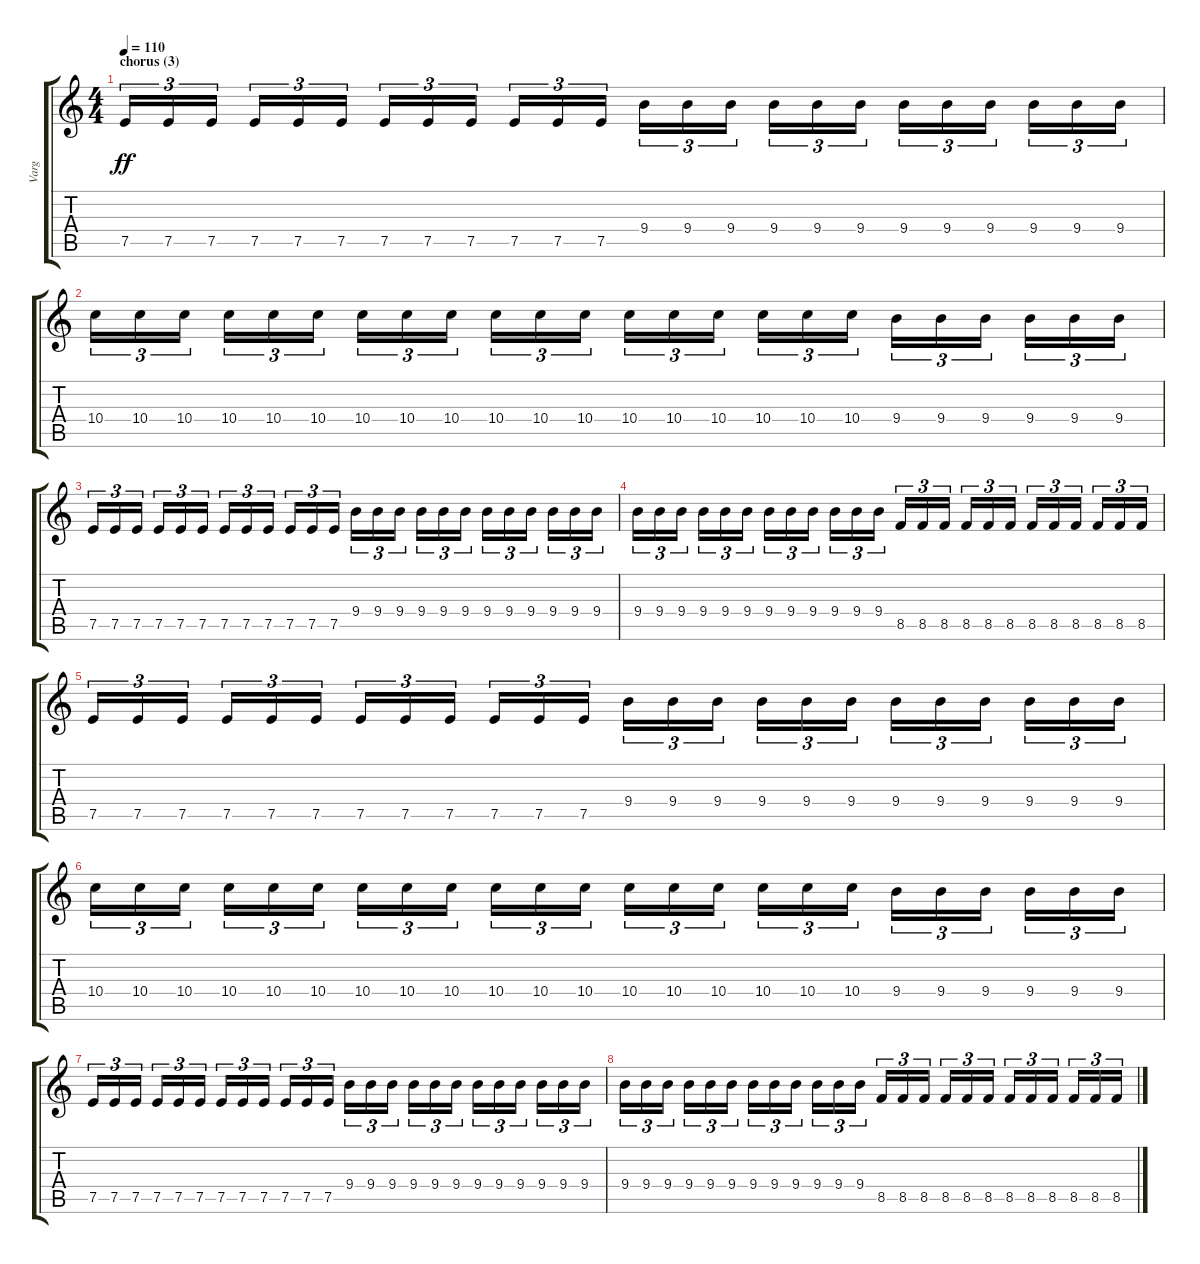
\track ("Varg" "Varg") {instrument distortionguitar}
\staff {score tabs}
\tuning (E4 B3 G3 D3 A2 E2) {hide}
\ts (4 4)
\section ("" "chorus (3)")
\tempo 110
\clef g2
\ks c
7.5.16{tu (3 2) dy ff} 7.5.16{tu (3 2)} 7.5.16{tu (3 2) beam splitsecondary} 7.5.16{tu (3 2)} 7.5.16{tu (3 2)} 7.5.16{tu (3 2)} 7.5.16{tu (3 2)} 7.5.16{tu (3 2)} 7.5.16{tu (3 2) beam splitsecondary} 7.5.16{tu (3 2)} 7.5.16{tu (3 2)} 7.5.16{tu (3 2)} 9.4.16{tu (3 2)} 9.4.16{tu (3 2)} 9.4.16{tu (3 2) beam splitsecondary} 9.4.16{tu (3 2)} 9.4.16{tu (3 2)} 9.4.16{tu (3 2)} 9.4.16{tu (3 2)} 9.4.16{tu (3 2)} 9.4.16{tu (3 2) beam splitsecondary} 9.4.16{tu (3 2)} 9.4.16{tu (3 2)} 9.4.16{tu (3 2)} |
10.4.16{tu (3 2)} 10.4.16{tu (3 2)} 10.4.16{tu (3 2) beam splitsecondary} 10.4.16{tu (3 2)} 10.4.16{tu (3 2)} 10.4.16{tu (3 2)} 10.4.16{tu (3 2)} 10.4.16{tu (3 2)} 10.4.16{tu (3 2) beam splitsecondary} 10.4.16{tu (3 2)} 10.4.16{tu (3 2)} 10.4.16{tu (3 2)} 10.4.16{tu (3 2)} 10.4.16{tu (3 2)} 10.4.16{tu (3 2) beam splitsecondary} 10.4.16{tu (3 2)} 10.4.16{tu (3 2)} 10.4.16{tu (3 2)} 9.4.16{tu (3 2)} 9.4.16{tu (3 2)} 9.4.16{tu (3 2) beam splitsecondary} 9.4.16{tu (3 2)} 9.4.16{tu (3 2)} 9.4.16{tu (3 2)} |
7.5.16{tu (3 2)} 7.5.16{tu (3 2)} 7.5.16{tu (3 2) beam splitsecondary} 7.5.16{tu (3 2)} 7.5.16{tu (3 2)} 7.5.16{tu (3 2)} 7.5.16{tu (3 2)} 7.5.16{tu (3 2)} 7.5.16{tu (3 2) beam splitsecondary} 7.5.16{tu (3 2)} 7.5.16{tu (3 2)} 7.5.16{tu (3 2)} 9.4.16{tu (3 2)} 9.4.16{tu (3 2)} 9.4.16{tu (3 2) beam splitsecondary} 9.4.16{tu (3 2)} 9.4.16{tu (3 2)} 9.4.16{tu (3 2)} 9.4.16{tu (3 2)} 9.4.16{tu (3 2)} 9.4.16{tu (3 2) beam splitsecondary} 9.4.16{tu (3 2)} 9.4.16{tu (3 2)} 9.4.16{tu (3 2)} |
9.4.16{tu (3 2)} 9.4.16{tu (3 2)} 9.4.16{tu (3 2) beam splitsecondary} 9.4.16{tu (3 2)} 9.4.16{tu (3 2)} 9.4.16{tu (3 2)} 9.4.16{tu (3 2)} 9.4.16{tu (3 2)} 9.4.16{tu (3 2) beam splitsecondary} 9.4.16{tu (3 2)} 9.4.16{tu (3 2)} 9.4.16{tu (3 2)} 8.5.16{tu (3 2)} 8.5.16{tu (3 2)} 8.5.16{tu (3 2) beam splitsecondary} 8.5.16{tu (3 2)} 8.5.16{tu (3 2)} 8.5.16{tu (3 2)} 8.5.16{tu (3 2)} 8.5.16{tu (3 2)} 8.5.16{tu (3 2) beam splitsecondary} 8.5.16{tu (3 2)} 8.5.16{tu (3 2)} 8.5.16{tu (3 2)} |
7.5.16{tu (3 2)} 7.5.16{tu (3 2)} 7.5.16{tu (3 2) beam splitsecondary} 7.5.16{tu (3 2)} 7.5.16{tu (3 2)} 7.5.16{tu (3 2)} 7.5.16{tu (3 2)} 7.5.16{tu (3 2)} 7.5.16{tu (3 2) beam splitsecondary} 7.5.16{tu (3 2)} 7.5.16{tu (3 2)} 7.5.16{tu (3 2)} 9.4.16{tu (3 2)} 9.4.16{tu (3 2)} 9.4.16{tu (3 2) beam splitsecondary} 9.4.16{tu (3 2)} 9.4.16{tu (3 2)} 9.4.16{tu (3 2)} 9.4.16{tu (3 2)} 9.4.16{tu (3 2)} 9.4.16{tu (3 2) beam splitsecondary} 9.4.16{tu (3 2)} 9.4.16{tu (3 2)} 9.4.16{tu (3 2)} |
10.4.16{tu (3 2)} 10.4.16{tu (3 2)} 10.4.16{tu (3 2) beam splitsecondary} 10.4.16{tu (3 2)} 10.4.16{tu (3 2)} 10.4.16{tu (3 2)} 10.4.16{tu (3 2)} 10.4.16{tu (3 2)} 10.4.16{tu (3 2) beam splitsecondary} 10.4.16{tu (3 2)} 10.4.16{tu (3 2)} 10.4.16{tu (3 2)} 10.4.16{tu (3 2)} 10.4.16{tu (3 2)} 10.4.16{tu (3 2) beam splitsecondary} 10.4.16{tu (3 2)} 10.4.16{tu (3 2)} 10.4.16{tu (3 2)} 9.4.16{tu (3 2)} 9.4.16{tu (3 2)} 9.4.16{tu (3 2) beam splitsecondary} 9.4.16{tu (3 2)} 9.4.16{tu (3 2)} 9.4.16{tu (3 2)} |
7.5.16{tu (3 2)} 7.5.16{tu (3 2)} 7.5.16{tu (3 2) beam splitsecondary} 7.5.16{tu (3 2)} 7.5.16{tu (3 2)} 7.5.16{tu (3 2)} 7.5.16{tu (3 2)} 7.5.16{tu (3 2)} 7.5.16{tu (3 2) beam splitsecondary} 7.5.16{tu (3 2)} 7.5.16{tu (3 2)} 7.5.16{tu (3 2)} 9.4.16{tu (3 2)} 9.4.16{tu (3 2)} 9.4.16{tu (3 2) beam splitsecondary} 9.4.16{tu (3 2)} 9.4.16{tu (3 2)} 9.4.16{tu (3 2)} 9.4.16{tu (3 2)} 9.4.16{tu (3 2)} 9.4.16{tu (3 2) beam splitsecondary} 9.4.16{tu (3 2)} 9.4.16{tu (3 2)} 9.4.16{tu (3 2)} |
9.4.16{tu (3 2)} 9.4.16{tu (3 2)} 9.4.16{tu (3 2) beam splitsecondary} 9.4.16{tu (3 2)} 9.4.16{tu (3 2)} 9.4.16{tu (3 2)} 9.4.16{tu (3 2)} 9.4.16{tu (3 2)} 9.4.16{tu (3 2) beam splitsecondary} 9.4.16{tu (3 2)} 9.4.16{tu (3 2)} 9.4.16{tu (3 2)} 8.5.16{tu (3 2)} 8.5.16{tu (3 2)} 8.5.16{tu (3 2) beam splitsecondary} 8.5.16{tu (3 2)} 8.5.16{tu (3 2)} 8.5.16{tu (3 2)} 8.5.16{tu (3 2)} 8.5.16{tu (3 2)} 8.5.16{tu (3 2) beam splitsecondary} 8.5.16{tu (3 2)} 8.5.16{tu (3 2)} 8.5.16{tu (3 2)}
